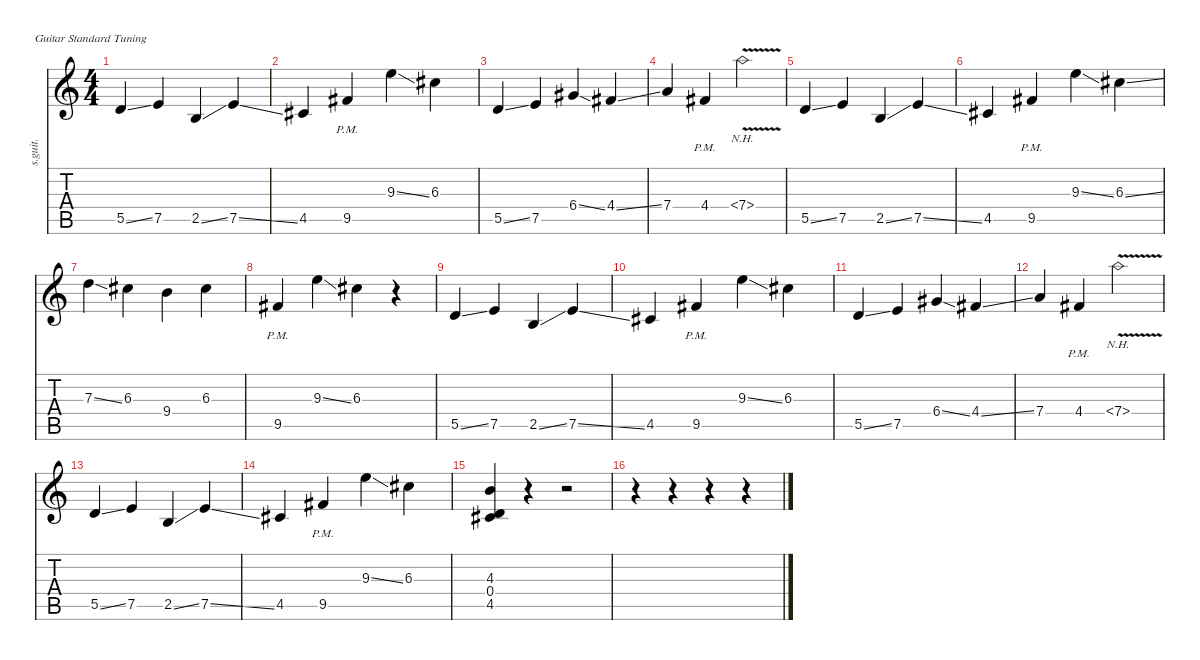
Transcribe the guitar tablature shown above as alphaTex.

\defaultSystemsLayout 4
\hideDynamics
\bracketExtendMode nobrackets
\track ("Erick" "s.guit.") {instrument electricguitarclean}
\staff {score tabs}
\tuning (E4 B3 G3 D3 A2 E2)
\ts (4 4)
\tempo (177 hide)
\clef g2
\ks c
5.5{ss}.4{dy mf} 7.5.4 2.5{ss}.4 7.5{ss}.4 |
4.5{acc #}.4 9.5{pm acc #}.4 9.3{ss}.4 6.3{acc #}.4 |
5.5{ss}.4 7.5.4 6.4{ss acc #}.4 4.4{ss acc #}.4 |
7.4.4 4.4{pm acc #}.4 7.4{nh v}.2 |
5.5{ss}.4 7.5.4 2.5{ss}.4 7.5{ss}.4 |
4.5{acc #}.4 9.5{pm acc #}.4 9.3{ss}.4 6.3{ss acc #}.4 |
7.3{ss}.4 6.3{acc #}.4 9.4.4 6.3{acc #}.4 |
9.5{pm acc #}.4 9.3{ss}.4 6.3{acc #}.4 r.4 |
5.5{ss}.4 7.5.4 2.5{ss}.4 7.5{ss}.4 |
4.5{acc #}.4 9.5{pm acc #}.4 9.3{ss}.4 6.3{acc #}.4 |
5.5{ss}.4 7.5.4 6.4{ss acc #}.4 4.4{ss acc #}.4 |
7.4.4 4.4{pm acc #}.4 7.4{nh v}.2 |
5.5{ss}.4 7.5.4 2.5{ss}.4 7.5{ss}.4 |
4.5{acc #}.4 9.5{pm acc #}.4 9.3{ss}.4 6.3{acc #}.4 |
(4.3 0.4 4.5{acc #}).4 r.4 r.2 |
r.4 r.4 r.4 r.4
